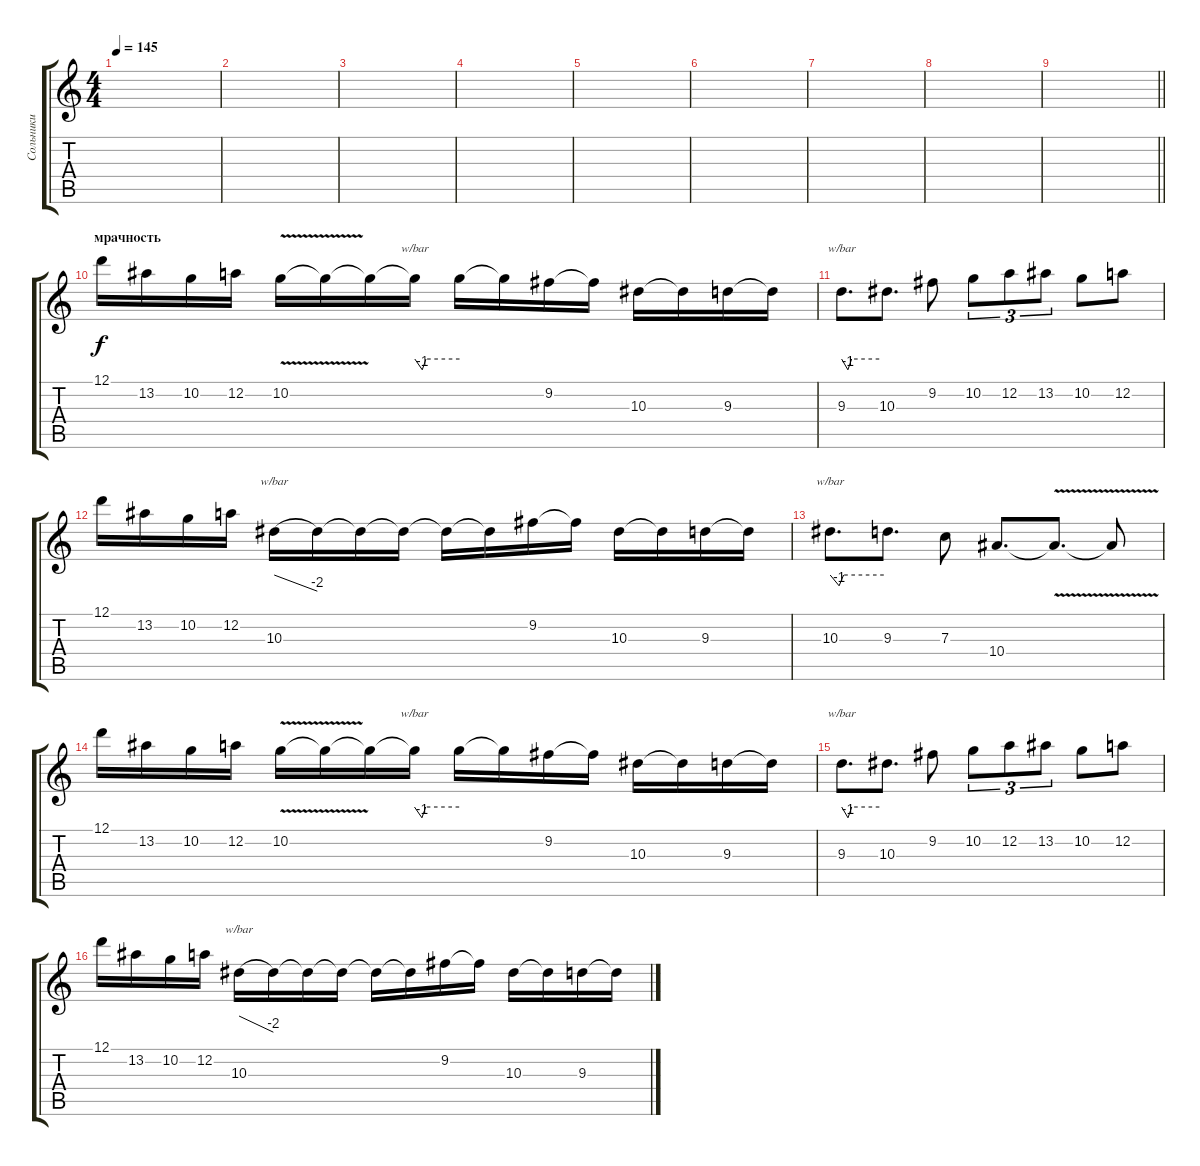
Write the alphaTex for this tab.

\track ("Сольники" "Сольники") {instrument overdrivenguitar}
\staff {score tabs}
\tuning (D4 A3 F3 C3 G2 C2) {hide}
\ts (4 4)
\tempo 145
\clef g2
\ks c
|
|
|
|
|
|
|
|
\barLineRight lightlight
|
\section ("" "мрачность")
12.1.16{instrument distortionguitar} 13.2.16 10.2.16 12.2.16 10.2{v}.16 10.2{t}.16 10.2{t}.16 10.2{t}.16{tbe (custom default 0 0 10 -4 15 0 60 0)} 10.2{t}.16 10.2{t}.16 9.2.16 9.2{t}.16 10.3.16 10.3{t}.16 9.3.16 9.3{t}.16 |
9.3.8{d tbe (custom default 0 0 10 -4 16 0 60 0)} 10.3.8{d} 9.2.8 10.2.8{tu (3 2)} 12.2.8{tu (3 2)} 13.2.8{tu (3 2)} 10.2.8 12.2.8 |
12.1.16 13.2.16 10.2.16 12.2.16 10.3.16{tbe (dive default 0 0 60 -8)} 10.3{t}.16 10.3{t}.16 10.3{t}.16 10.3{t}.16 10.3{t}.16 9.2.16 9.2{t}.16 10.3.16 10.3{t}.16 9.3.16 9.3{t}.16 |
10.3.8{d tbe (custom default 0 0 10 -4 15 0 60 0)} 9.3.8{d} 7.3.8 10.4.8{d} 10.4{v t}.8{d} 10.4{t}.8 |
12.1.16{instrument distortionguitar} 13.2.16 10.2.16 12.2.16 10.2{v}.16 10.2{t}.16 10.2{t}.16 10.2{t}.16{tbe (custom default 0 0 10 -4 15 0 60 0)} 10.2{t}.16 10.2{t}.16 9.2.16 9.2{t}.16 10.3.16 10.3{t}.16 9.3.16 9.3{t}.16 |
9.3.8{d tbe (custom default 0 0 10 -4 16 0 60 0)} 10.3.8{d} 9.2.8 10.2.8{tu (3 2)} 12.2.8{tu (3 2)} 13.2.8{tu (3 2)} 10.2.8 12.2.8 |
12.1.16 13.2.16 10.2.16 12.2.16 10.3.16{tbe (dive default 0 0 60 -8)} 10.3{t}.16 10.3{t}.16 10.3{t}.16 10.3{t}.16 10.3{t}.16 9.2.16 9.2{t}.16 10.3.16 10.3{t}.16 9.3.16 9.3{t}.16
